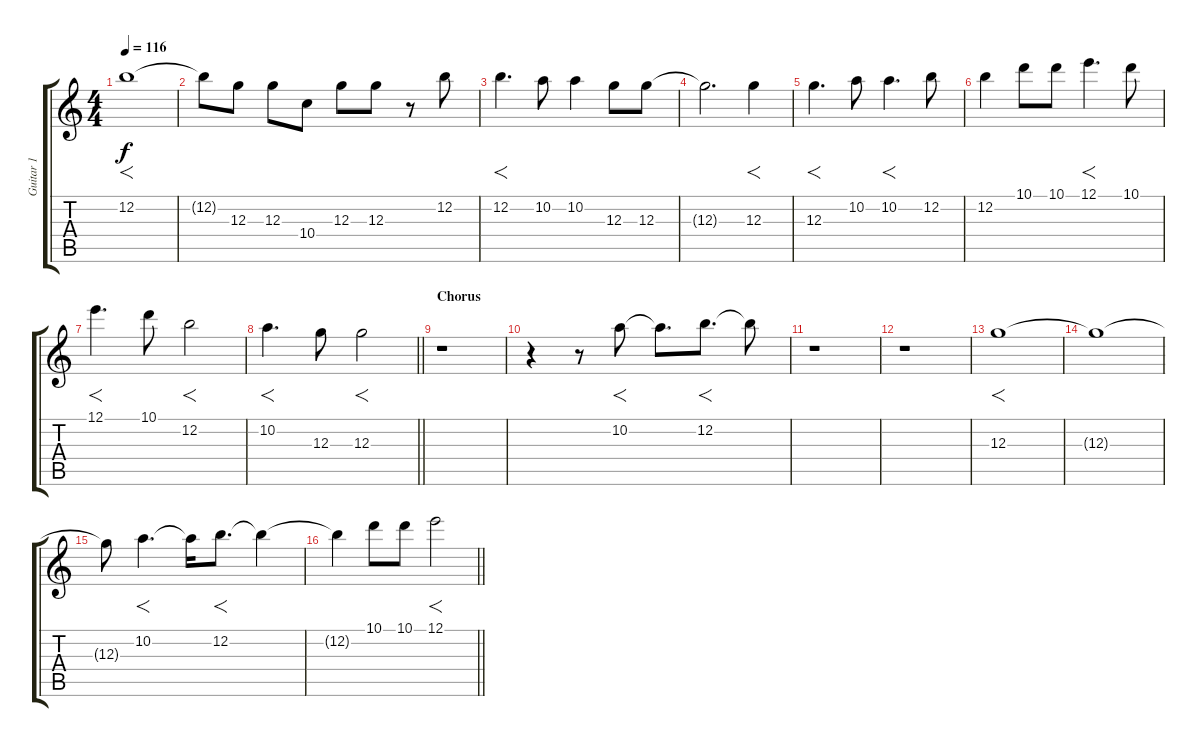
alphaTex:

\track ("Guitar 1" "Guitar 1") {instrument electricguitarclean}
\staff {score tabs}
\tuning (E4 B3 G3 D3 A2 E2) {hide}
\ts (4 4)
\tempo 116
\clef g2
\ks c
12.2.1{f dy f} |
12.2{t}.8 12.3.8 12.3.8 10.4.8 12.3.8 12.3.8 r.8 12.2.8 |
12.2.4{f d} 10.2.8 10.2.4 12.3.8 12.3.8 |
12.3{t}.2{d} 12.3.4{f} |
12.3.4{f d} 10.2.8 10.2.4{f d} 12.2.8 |
12.2.4 10.1.8 10.1.8 12.1.4{f d} 10.1.8 |
12.1.4{f d} 10.1.8 12.2.2{f} |
\barLineRight lightlight
10.2.4{f d} 12.3.8 12.3.2{f} |
\section ("" "Chorus")
r.1 |
r.4 r.8 10.2.8{f} 10.2{t}.8{d} 12.2.8{f d} 12.2{t}.8 |
r.1 |
r.1 |
12.3.1{f} |
12.3{t}.1 |
12.3{t}.8 10.2.4{f d} 10.2{t}.16 12.2.8{f d} 12.2{t}.4 |
\barLineRight lightlight
12.2{t}.4 10.1.8 10.1.8 12.1.2{f}
